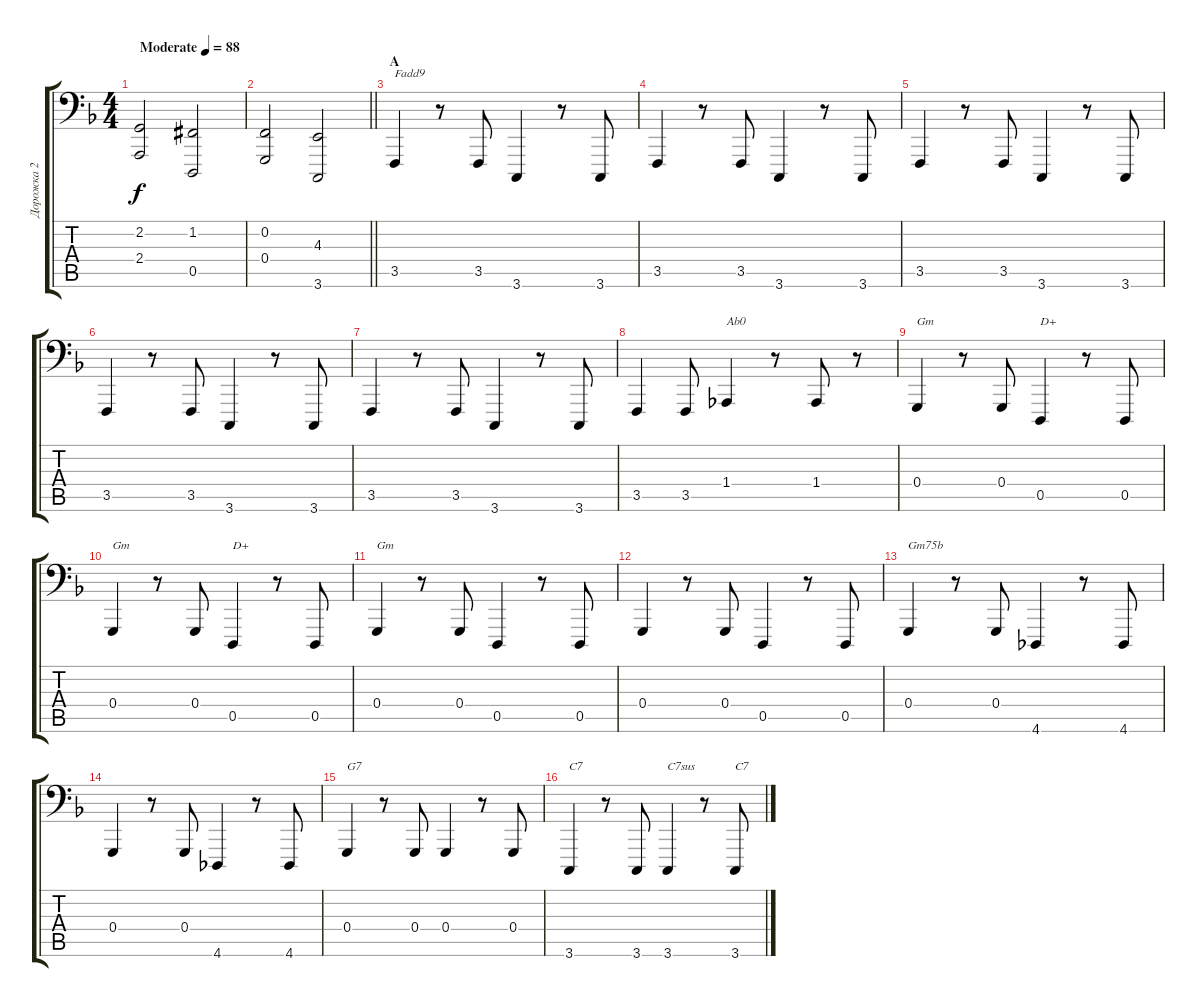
\track ("Дорожка 2" "Дорожка 2") {instrument acousticgrandpiano}
\staff {score tabs}
\tuning (Bb2 F2 C2 G1 D1 A0) {hide}
\ts (4 4)
\tempo (88 "Moderate")
\clef f4
\ks f
(2.2 2.4).2{dy f instrument acousticgrandpiano} (1.2{acc #} 0.5).2 |
\barLineRight lightlight
(0.2 0.4).2 (4.3 3.6).2 |
\section ("" "A")
3.5.4{txt "Fadd9"} r.8 3.5.8 3.6.4 r.8 3.6.8 |
3.5.4 r.8 3.5.8 3.6.4 r.8 3.6.8 |
3.5.4 r.8 3.5.8 3.6.4 r.8 3.6.8 |
3.5.4 r.8 3.5.8 3.6.4 r.8 3.6.8 |
3.5.4 r.8 3.5.8 3.6.4 r.8 3.6.8 |
3.5.4 3.5.8 1.4.4{txt "Ab0"} r.8 1.4.8 r.8 |
0.4.4{txt "Gm"} r.8 0.4.8 0.5.4{txt "D+"} r.8 0.5.8 |
0.4.4{txt "Gm"} r.8 0.4.8 0.5.4{txt "D+"} r.8 0.5.8 |
0.4.4{txt "Gm"} r.8 0.4.8 0.5.4 r.8 0.5.8 |
0.4.4 r.8 0.4.8 0.5.4 r.8 0.5.8 |
0.4.4{txt "Gm75b"} r.8 0.4.8 4.6.4 r.8 4.6.8 |
0.4.4 r.8 0.4.8 4.6.4 r.8 4.6.8 |
0.4.4{txt "G7"} r.8 0.4.8 0.4.4 r.8 0.4.8 |
3.6.4{txt "C7"} r.8 3.6.8 3.6.4{txt "C7sus"} r.8 3.6.8{txt "C7"}
